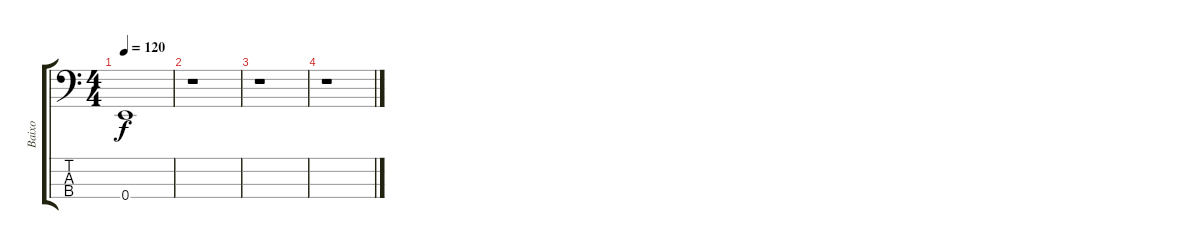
\track ("Baixo" "Baixo") {instrument electricbassfinger}
\staff {score tabs}
\tuning (G2 D2 A1 E1) {hide}
\ts (4 4)
\tempo 120
\clef f4
\ks c
0.4{t}.1{dy f} |
r.1 |
r.1 |
r.1
